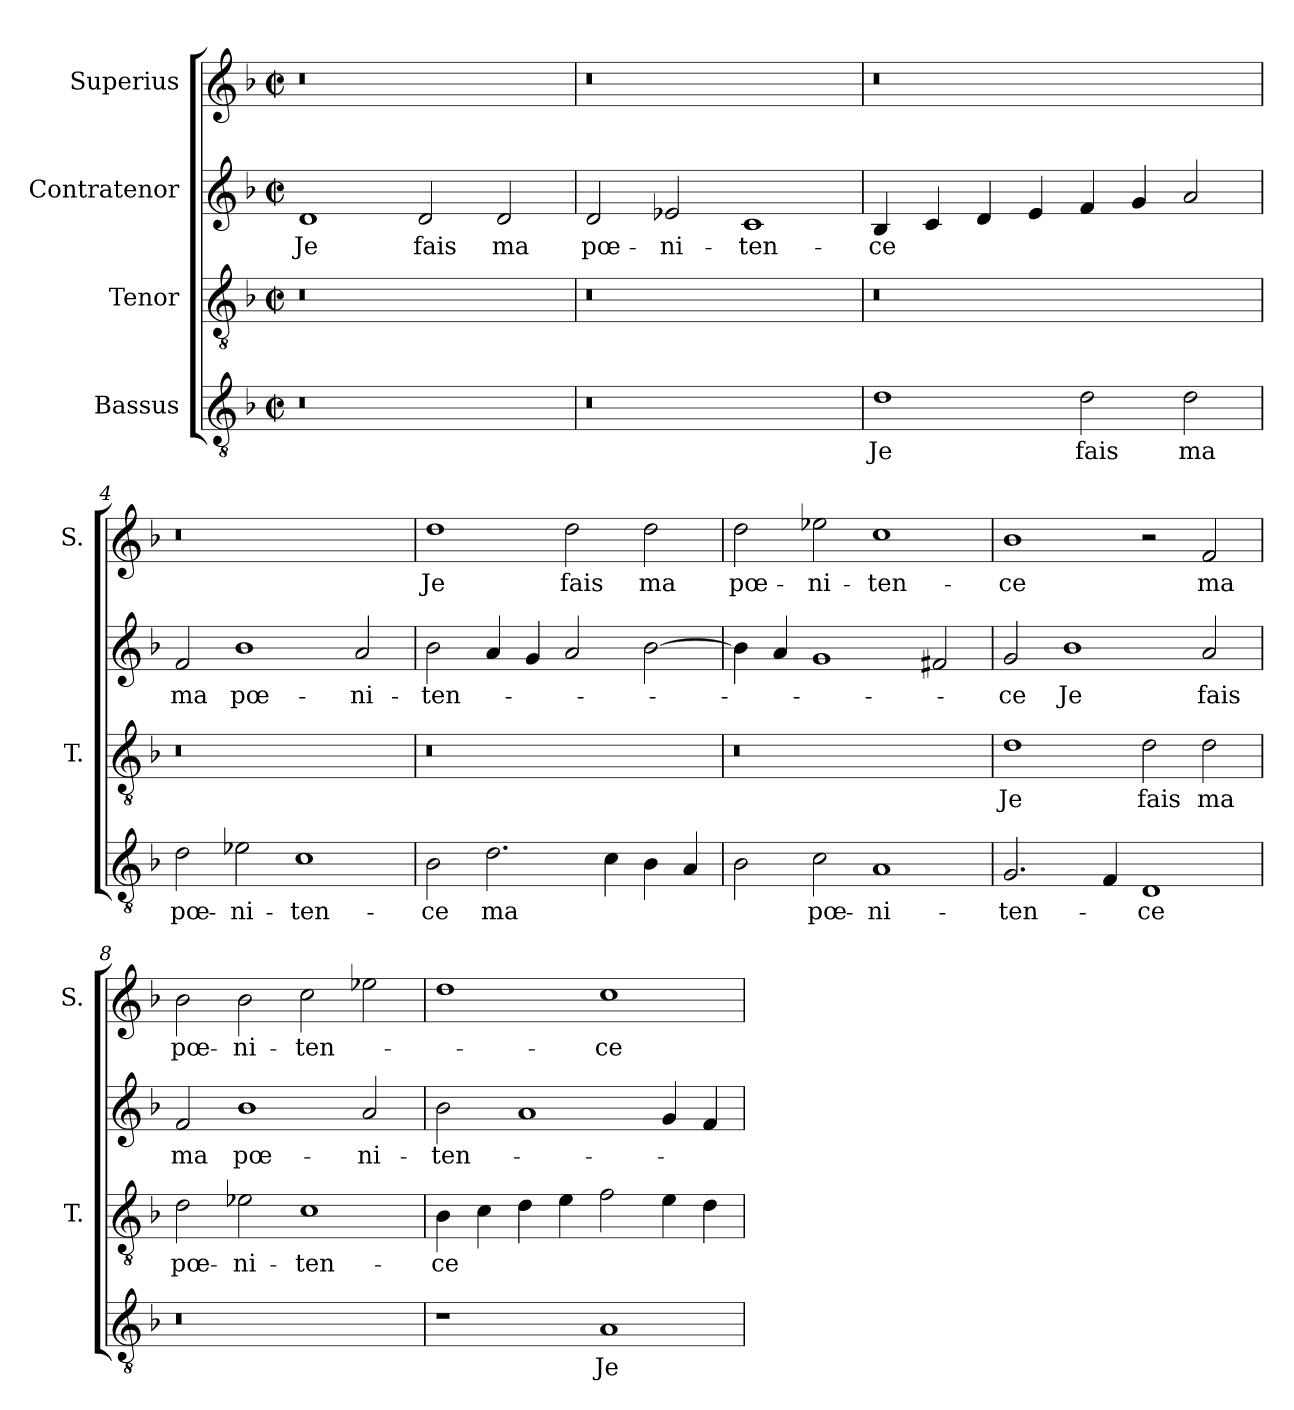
**kern	**text	**kern	**text	**kern	**text	**kern	**text
*part4	*part4	*part3	*part3	*part2	*part2	*part1	*part1
*staff4	*staff4	*staff3	*staff3	*staff2	*staff2	*staff1	*staff1
*I"Bassus	*	*I"Tenor	*	*I"Contratenor	*	*I"Superius	*
*	*	*I'T.	*	*	*	*I'S.	*
*clefGv2	*	*clefGv2	*	*clefG2	*	*clefG2	*
*k[b-]	*	*k[b-]	*	*k[b-]	*	*k[b-]	*
*F:	*	*F:	*	*F:	*	*F:	*
*M2/2	*	*M2/2	*	*M2/2	*	*M2/2	*
*met(c|)	*	*met(c|)	*	*met(c|)	*	*met(c|)	*
=1	=1	=1	=1	=1	=1	=1	=1
!LO:N:vis=0	!	!LO:N:vis=0	!	!	!	!LO:N:vis=0	!
1r	.	1r	.	1d/	Je	1r	.
1ryy	.	1ryy	.	2d/	fais	1ryy	.
.	.	.	.	2d/	ma	.	.
=2	=2	=2	=2	=2	=2	=2	=2
!LO:N:vis=0	!	!LO:N:vis=0	!	!	!	!LO:N:vis=0	!
1r	.	1r	.	2d/	pœ-	1r	.
.	.	.	.	2e-X/	-ni-	.	.
1ryy	.	1ryy	.	1c/	-ten-	1ryy	.
=3	=3	=3	=3	=3	=3	=3	=3
!	!	!LO:N:vis=0	!	!	!	!LO:N:vis=0	!
1d\	Je	1r	.	4B-/	-ce	1r	.
.	.	.	.	4c/	.	.	.
.	.	.	.	4d/	.	.	.
.	.	.	.	4e/	.	.	.
2d\	fais	1ryy	.	4f/	.	1ryy	.
.	.	.	.	4g/	.	.	.
2d\	ma	.	.	2a/	.	.	.
=4	=4	=4	=4	=4	=4	=4	=4
!	!	!LO:N:vis=0	!	!	!	!LO:N:vis=0	!
2d\	pœ-	1r	.	2f/	ma	1r	.
2e-X\	-ni-	.	.	1b-\	pœ-	.	.
1c\	-ten-	1ryy	.	.	.	1ryy	.
.	.	.	.	2a/	-ni-	.	.
=5	=5	=5	=5	=5	=5	=5	=5
!	!	!LO:N:vis=0	!	!	!	!	!
2B-\	-ce	1r	.	2b-\	-ten-	1dd\	Je
2.d\	ma	.	.	4a/	.	.	.
.	.	.	.	4g/	.	.	.
.	.	1ryy	.	2a/	.	2dd\	fais
4c\	.	.	.	.	.	.	.
4B-\	.	.	.	[2b-\	.	2dd\	ma
4A/	.	.	.	.	.	.	.
!!LO:LB:g=z
=6	=6	=6	=6	=6	=6	=6	=6
!	!	!LO:N:vis=0	!	!	!	!	!
2B-\	.	1r	.	4b-\]	.	2dd\	pœ-
.	.	.	.	4a/	.	.	.
2c\	pœ-	.	.	1g/	.	2ee-X\	-ni-
1A/	-ni-	1ryy	.	.	.	1cc\	-ten-
.	.	.	.	2f#X/	.	.	.
=7	=7	=7	=7	=7	=7	=7	=7
2.G/	-ten-	1d\	Je	2g/	-ce	1b-\	-ce
.	.	.	.	1b-\	Je	.	.
4F/	.	.	.	.	.	.	.
1D/	-ce	2d\	fais	.	.	2r	.
.	.	2d\	ma	2a/	fais	2f/	ma
=8	=8	=8	=8	=8	=8	=8	=8
!LO:N:vis=0	!	!	!	!	!	!	!
1r	.	2d\	pœ-	2f/	ma	2b-\	pœ-
.	.	2e-X\	-ni-	1b-\	pœ-	2b-\	-ni-
1ryy	.	1c\	-ten-	.	.	2cc\	-ten-
.	.	.	.	2a/	-ni-	2ee-X\	.
=9	=9	=9	=9	=9	=9	=9	=9
1r	.	4B-\	-ce	2b-\	-ten-	1dd\	.
.	.	4c\	.	.	.	.	.
.	.	4d\	.	1a/	.	.	.
.	.	4e\	.	.	.	.	.
1A/	Je	2f\	.	.	.	1cc\	-ce
.	.	4e\	.	4g/	.	.	.
.	.	4d\	.	4f/	.	.	.
=	=	=	=	=	=	=	=
*-	*-	*-	*-	*-	*-	*-	*-
